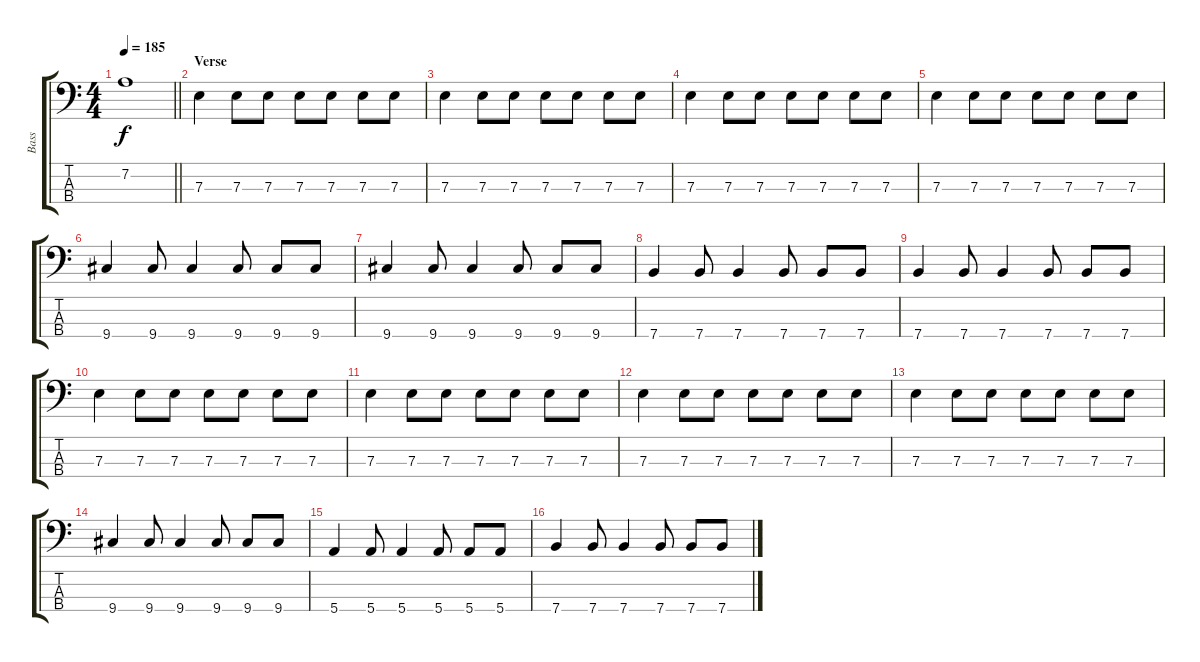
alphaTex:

\track ("Bass" "Bass") {instrument electricbasspick}
\staff {score tabs}
\tuning (G2 D2 A1 E1) {hide}
\ts (4 4)
\tempo 185
\clef f4
\barLineRight lightlight
\ks c
7.2{t}.1{dy f} |
\section ("" "Verse")
7.3.4 7.3.8 7.3.8 7.3.8 7.3.8 7.3.8 7.3.8 |
7.3.4 7.3.8 7.3.8 7.3.8 7.3.8 7.3.8 7.3.8 |
7.3.4 7.3.8 7.3.8 7.3.8 7.3.8 7.3.8 7.3.8 |
7.3.4 7.3.8 7.3.8 7.3.8 7.3.8 7.3.8 7.3.8 |
9.4.4 9.4.8 9.4.4 9.4.8 9.4.8 9.4.8 |
9.4.4 9.4.8 9.4.4 9.4.8 9.4.8 9.4.8 |
7.4.4 7.4.8 7.4.4 7.4.8 7.4.8 7.4.8 |
7.4.4 7.4.8 7.4.4 7.4.8 7.4.8 7.4.8 |
7.3.4 7.3.8 7.3.8 7.3.8 7.3.8 7.3.8 7.3.8 |
7.3.4 7.3.8 7.3.8 7.3.8 7.3.8 7.3.8 7.3.8 |
7.3.4 7.3.8 7.3.8 7.3.8 7.3.8 7.3.8 7.3.8 |
7.3.4 7.3.8 7.3.8 7.3.8 7.3.8 7.3.8 7.3.8 |
9.4.4 9.4.8 9.4.4 9.4.8 9.4.8 9.4.8 |
5.4.4 5.4.8 5.4.4 5.4.8 5.4.8 5.4.8 |
7.4.4 7.4.8 7.4.4 7.4.8 7.4.8 7.4.8
